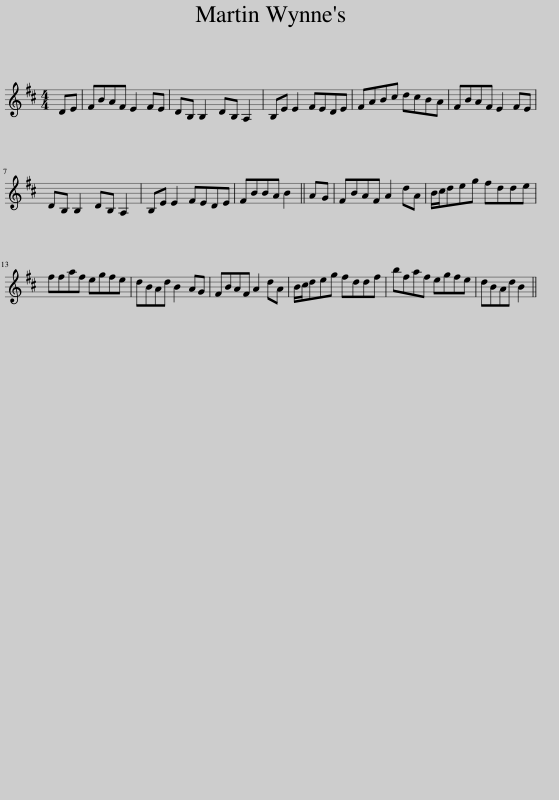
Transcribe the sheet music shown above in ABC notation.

X:1
L:1/8
M:4/4
I:linebreak $
K:D
V:1 treble
V:1
 DE | FBAF E2 FE | DB, B,2 DB, A,2 | B,E E2 FEDE | FABc dcBA | %5
 FBAF E2 FE |$ DB, B,2 DB, A,2 | B,E E2 FEDE | FBBA B2 || AG | %10
 FBAF A2 dA | B/c/deg fdde |$ ffaf egfe | dBAd B2 AG | FBAF A2 dA | %15
 B/c/deg fddf | bfaf egfe | dBAd B2 || %18
